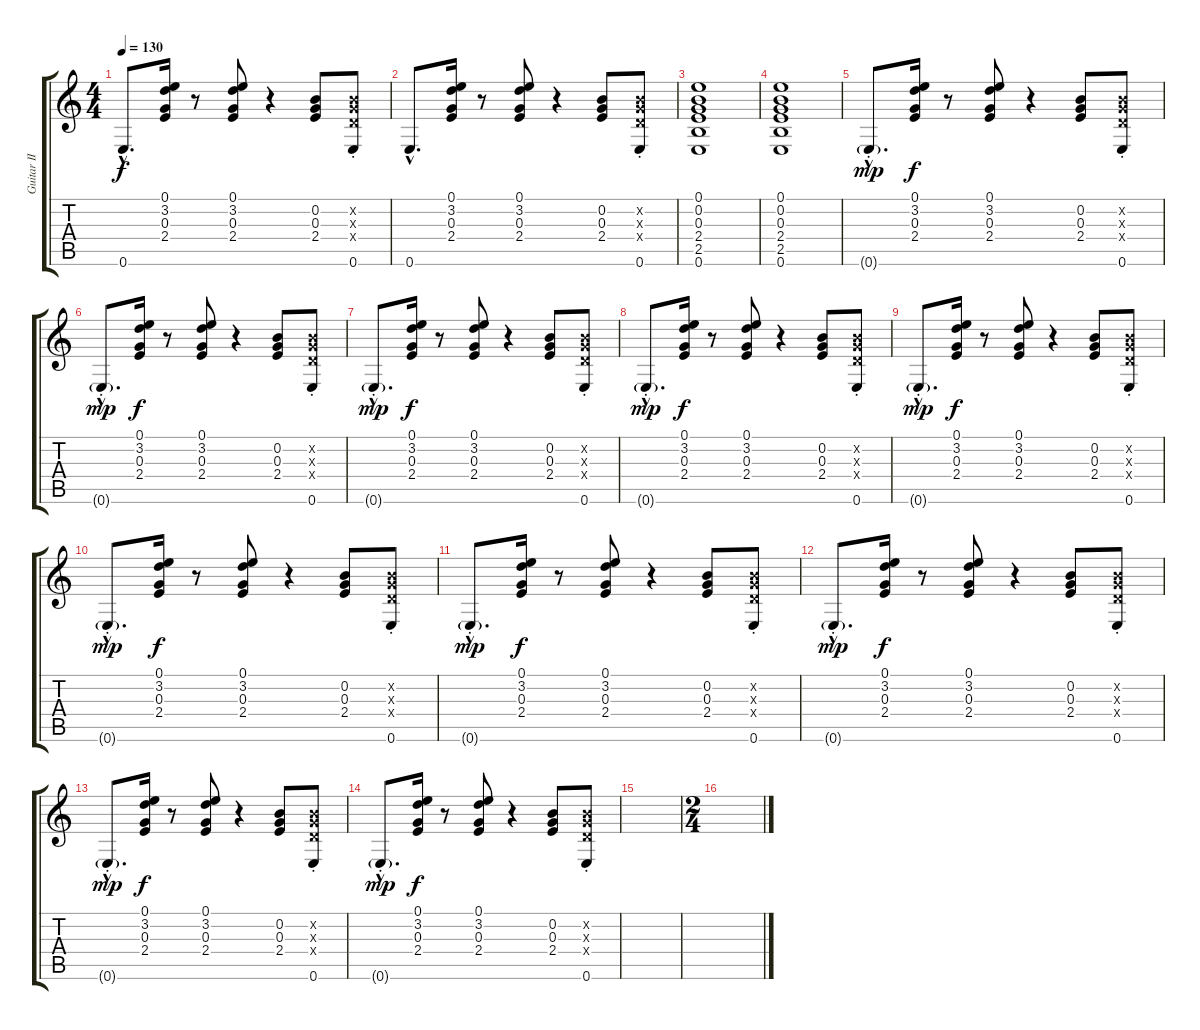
\track ("Guitar II" "Guitar II") {instrument distortionguitar}
\staff {score tabs}
\tuning (E4 B3 G3 D3 A2 E2) {hide}
\ts (4 4)
\tempo 130
\clef g2
\ks c
0.6{hac}.8{d dy f} (0.1 3.2 0.3 2.4).16 r.8 (0.1 3.2 0.3 2.4).8 r.4 (0.2 0.3 2.4).8 (0.2{x} 0.3{x} 0.4{x} 0.6{st}).8 |
0.6{hac}.8{d} (0.1 3.2 0.3 2.4).16 r.8 (0.1 3.2 0.3 2.4).8 r.4 (0.2 0.3 2.4).8 (0.2{x} 0.3{x} 0.4{x} 0.6{st}).8 |
(0.1 0.2 0.3 2.4 2.5 0.6).1 |
(0.1 0.2 0.3 2.4 2.5 0.6).1 |
0.6{g hac st}.8{d dy mp} (0.1 3.2 0.3 2.4).16{dy f} r.8 (0.1 3.2 0.3 2.4).8 r.4 (0.2 0.3 2.4).8 (0.2{x} 0.3{x} 0.4{x} 0.6{st}).8 |
0.6{g hac st}.8{d dy mp} (0.1 3.2 0.3 2.4).16{dy f} r.8 (0.1 3.2 0.3 2.4).8 r.4 (0.2 0.3 2.4).8 (0.2{x} 0.3{x} 0.4{x} 0.6{st}).8 |
0.6{g hac st}.8{d dy mp} (0.1 3.2 0.3 2.4).16{dy f} r.8 (0.1 3.2 0.3 2.4).8 r.4 (0.2 0.3 2.4).8 (0.2{x} 0.3{x} 0.4{x} 0.6{st}).8 |
0.6{g hac st}.8{d dy mp} (0.1 3.2 0.3 2.4).16{dy f} r.8 (0.1 3.2 0.3 2.4).8 r.4 (0.2 0.3 2.4).8 (0.2{x} 0.3{x} 0.4{x} 0.6{st}).8 |
0.6{g hac st}.8{d dy mp} (0.1 3.2 0.3 2.4).16{dy f} r.8 (0.1 3.2 0.3 2.4).8 r.4 (0.2 0.3 2.4).8 (0.2{x} 0.3{x} 0.4{x} 0.6{st}).8 |
0.6{g hac st}.8{d dy mp} (0.1 3.2 0.3 2.4).16{dy f} r.8 (0.1 3.2 0.3 2.4).8 r.4 (0.2 0.3 2.4).8 (0.2{x} 0.3{x} 0.4{x} 0.6{st}).8 |
0.6{g hac st}.8{d dy mp} (0.1 3.2 0.3 2.4).16{dy f} r.8 (0.1 3.2 0.3 2.4).8 r.4 (0.2 0.3 2.4).8 (0.2{x} 0.3{x} 0.4{x} 0.6{st}).8 |
0.6{g hac st}.8{d dy mp} (0.1 3.2 0.3 2.4).16{dy f} r.8 (0.1 3.2 0.3 2.4).8 r.4 (0.2 0.3 2.4).8 (0.2{x} 0.3{x} 0.4{x} 0.6{st}).8 |
0.6{g hac st}.8{d dy mp} (0.1 3.2 0.3 2.4).16{dy f} r.8 (0.1 3.2 0.3 2.4).8 r.4 (0.2 0.3 2.4).8 (0.2{x} 0.3{x} 0.4{x} 0.6{st}).8 |
0.6{g hac st}.8{d dy mp} (0.1 3.2 0.3 2.4).16{dy f} r.8 (0.1 3.2 0.3 2.4).8 r.4 (0.2 0.3 2.4).8 (0.2{x} 0.3{x} 0.4{x} 0.6{st}).8 |
|
\ts (2 4)
